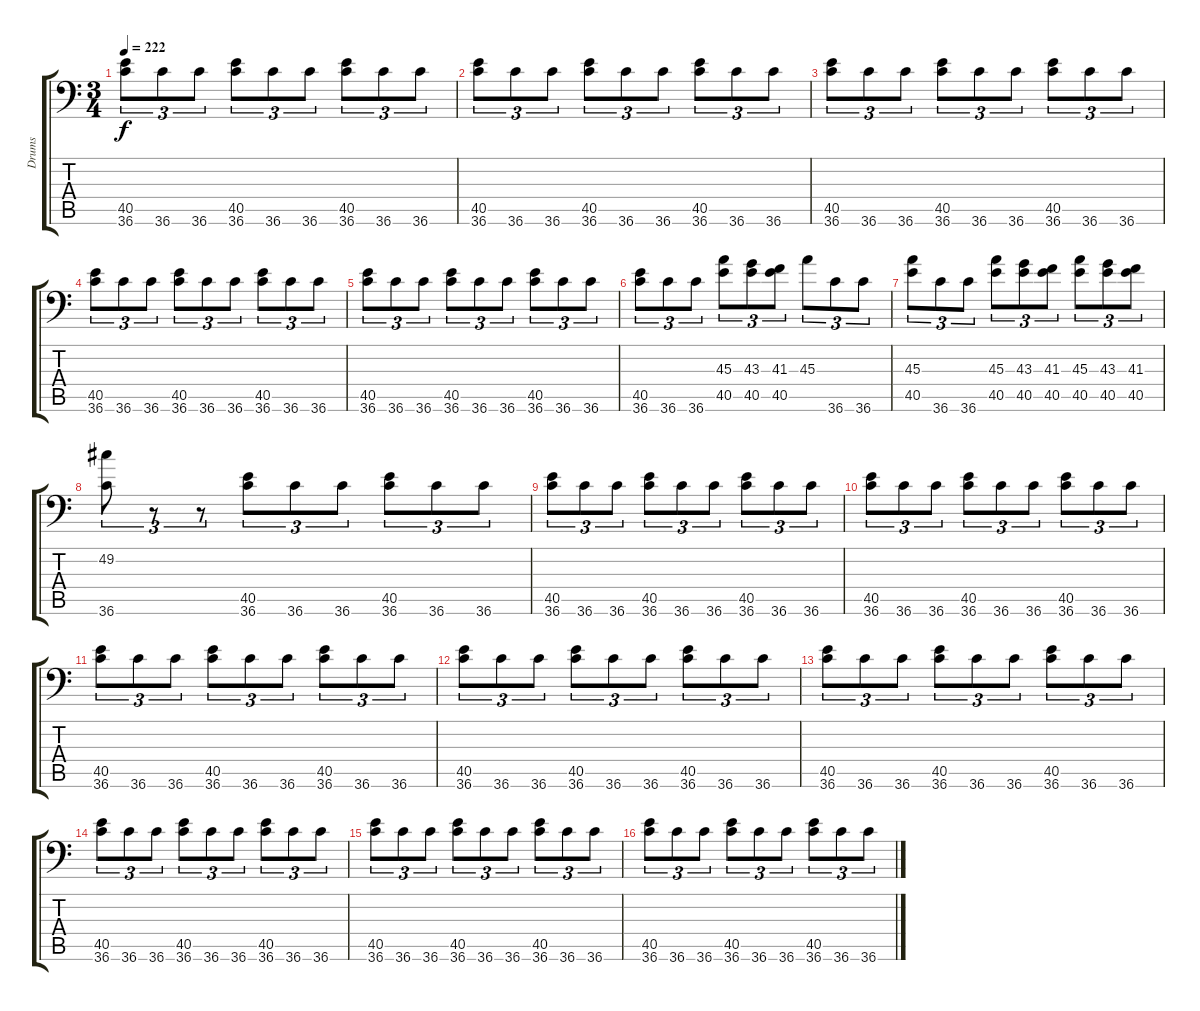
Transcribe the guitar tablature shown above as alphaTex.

\track ("Drums" "Drums") {instrument acousticgrandpiano}
\staff {score tabs}
\tuning (C-1 C-1 C-1 C-1 C-1 C-1) {hide}
\ts (3 4)
\tempo 222
\clef f4
\ks c
(40.5 36.6).8{tu (3 2) dy f} 36.6.8{tu (3 2)} 36.6.8{tu (3 2)} (40.5 36.6).8{tu (3 2)} 36.6.8{tu (3 2)} 36.6.8{tu (3 2)} (40.5 36.6).8{tu (3 2)} 36.6.8{tu (3 2)} 36.6.8{tu (3 2)} |
(40.5 36.6).8{tu (3 2)} 36.6.8{tu (3 2)} 36.6.8{tu (3 2)} (40.5 36.6).8{tu (3 2)} 36.6.8{tu (3 2)} 36.6.8{tu (3 2)} (40.5 36.6).8{tu (3 2)} 36.6.8{tu (3 2)} 36.6.8{tu (3 2)} |
(40.5 36.6).8{tu (3 2)} 36.6.8{tu (3 2)} 36.6.8{tu (3 2)} (40.5 36.6).8{tu (3 2)} 36.6.8{tu (3 2)} 36.6.8{tu (3 2)} (40.5 36.6).8{tu (3 2)} 36.6.8{tu (3 2)} 36.6.8{tu (3 2)} |
(40.5 36.6).8{tu (3 2)} 36.6.8{tu (3 2)} 36.6.8{tu (3 2)} (40.5 36.6).8{tu (3 2)} 36.6.8{tu (3 2)} 36.6.8{tu (3 2)} (40.5 36.6).8{tu (3 2)} 36.6.8{tu (3 2)} 36.6.8{tu (3 2)} |
(40.5 36.6).8{tu (3 2)} 36.6.8{tu (3 2)} 36.6.8{tu (3 2)} (40.5 36.6).8{tu (3 2)} 36.6.8{tu (3 2)} 36.6.8{tu (3 2)} (40.5 36.6).8{tu (3 2)} 36.6.8{tu (3 2)} 36.6.8{tu (3 2)} |
(40.5 36.6).8{tu (3 2)} 36.6.8{tu (3 2)} 36.6.8{tu (3 2)} (45.3 40.5).8{tu (3 2)} (43.3 40.5).8{tu (3 2)} (41.3 40.5).8{tu (3 2)} 45.3.8{tu (3 2)} 36.6.8{tu (3 2)} 36.6.8{tu (3 2)} |
(45.3 40.5).8{tu (3 2)} 36.6.8{tu (3 2)} 36.6.8{tu (3 2)} (45.3 40.5).8{tu (3 2)} (43.3 40.5).8{tu (3 2)} (41.3 40.5).8{tu (3 2)} (45.3 40.5).8{tu (3 2)} (43.3 40.5).8{tu (3 2)} (41.3 40.5).8{tu (3 2)} |
(49.2 36.6).8{tu (3 2)} r.8{tu (3 2)} r.8{tu (3 2)} (40.5 36.6).8{tu (3 2)} 36.6.8{tu (3 2)} 36.6.8{tu (3 2)} (40.5 36.6).8{tu (3 2)} 36.6.8{tu (3 2)} 36.6.8{tu (3 2)} |
(40.5 36.6).8{tu (3 2)} 36.6.8{tu (3 2)} 36.6.8{tu (3 2)} (40.5 36.6).8{tu (3 2)} 36.6.8{tu (3 2)} 36.6.8{tu (3 2)} (40.5 36.6).8{tu (3 2)} 36.6.8{tu (3 2)} 36.6.8{tu (3 2)} |
(40.5 36.6).8{tu (3 2)} 36.6.8{tu (3 2)} 36.6.8{tu (3 2)} (40.5 36.6).8{tu (3 2)} 36.6.8{tu (3 2)} 36.6.8{tu (3 2)} (40.5 36.6).8{tu (3 2)} 36.6.8{tu (3 2)} 36.6.8{tu (3 2)} |
(40.5 36.6).8{tu (3 2)} 36.6.8{tu (3 2)} 36.6.8{tu (3 2)} (40.5 36.6).8{tu (3 2)} 36.6.8{tu (3 2)} 36.6.8{tu (3 2)} (40.5 36.6).8{tu (3 2)} 36.6.8{tu (3 2)} 36.6.8{tu (3 2)} |
(40.5 36.6).8{tu (3 2)} 36.6.8{tu (3 2)} 36.6.8{tu (3 2)} (40.5 36.6).8{tu (3 2)} 36.6.8{tu (3 2)} 36.6.8{tu (3 2)} (40.5 36.6).8{tu (3 2)} 36.6.8{tu (3 2)} 36.6.8{tu (3 2)} |
(40.5 36.6).8{tu (3 2)} 36.6.8{tu (3 2)} 36.6.8{tu (3 2)} (40.5 36.6).8{tu (3 2)} 36.6.8{tu (3 2)} 36.6.8{tu (3 2)} (40.5 36.6).8{tu (3 2)} 36.6.8{tu (3 2)} 36.6.8{tu (3 2)} |
(40.5 36.6).8{tu (3 2)} 36.6.8{tu (3 2)} 36.6.8{tu (3 2)} (40.5 36.6).8{tu (3 2)} 36.6.8{tu (3 2)} 36.6.8{tu (3 2)} (40.5 36.6).8{tu (3 2)} 36.6.8{tu (3 2)} 36.6.8{tu (3 2)} |
(40.5 36.6).8{tu (3 2)} 36.6.8{tu (3 2)} 36.6.8{tu (3 2)} (40.5 36.6).8{tu (3 2)} 36.6.8{tu (3 2)} 36.6.8{tu (3 2)} (40.5 36.6).8{tu (3 2)} 36.6.8{tu (3 2)} 36.6.8{tu (3 2)} |
(40.5 36.6).8{tu (3 2)} 36.6.8{tu (3 2)} 36.6.8{tu (3 2)} (40.5 36.6).8{tu (3 2)} 36.6.8{tu (3 2)} 36.6.8{tu (3 2)} (40.5 36.6).8{tu (3 2)} 36.6.8{tu (3 2)} 36.6.8{tu (3 2)}
